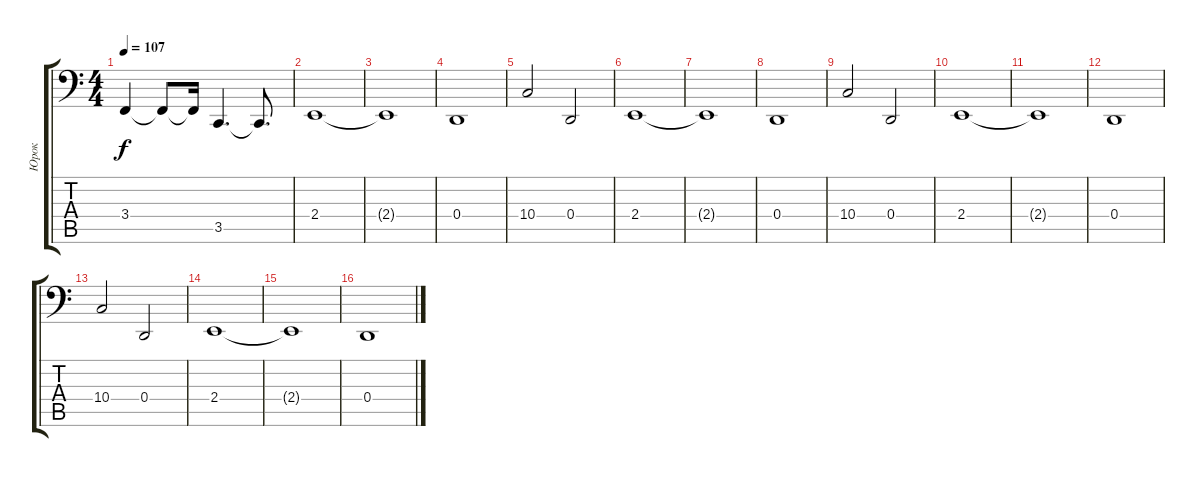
\track ("Юрок" "Юрок") {instrument stringensemble1}
\staff {score tabs}
\tuning (E4 B3 G3 D2 A1 E1) {hide}
\ts (4 4)
\tempo 107
\clef f4
\ks c
3.4.4{dy f} 3.4{t}.8 3.4{t}.16 3.5.4{d} 3.5{t}.8{d} |
2.4.1 |
2.4{t}.1 |
0.4.1 |
10.4.2 0.4.2 |
2.4.1 |
2.4{t}.1 |
0.4.1 |
10.4.2 0.4.2 |
2.4.1 |
2.4{t}.1 |
0.4.1 |
10.4.2 0.4.2 |
2.4.1 |
2.4{t}.1 |
0.4.1
